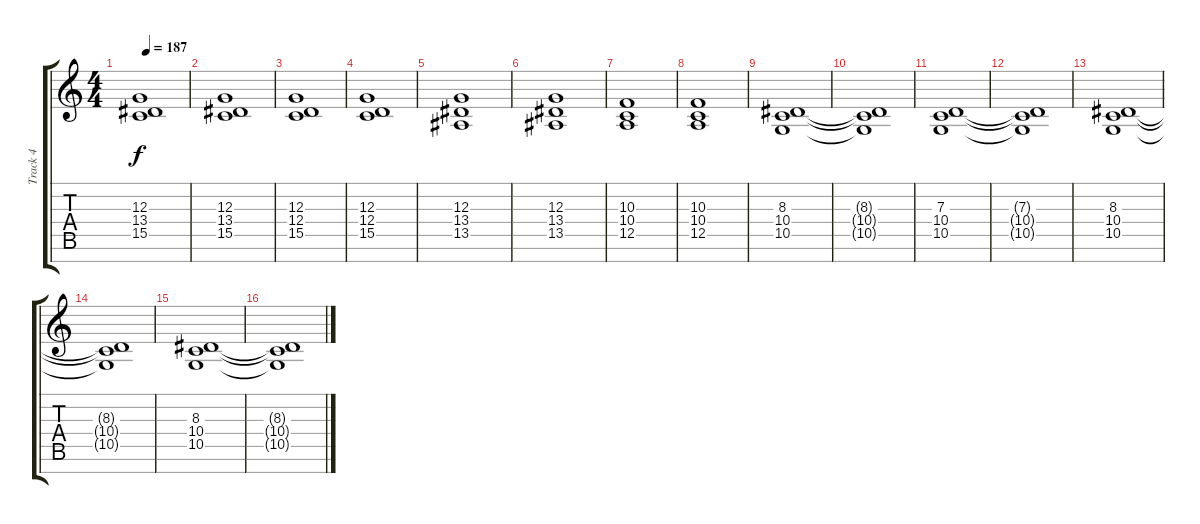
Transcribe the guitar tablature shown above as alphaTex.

\track ("Track 4" "Track 4") {instrument tremolostrings}
\staff {score tabs}
\tuning (E4 B3 G3 D3 A2 E2 B1) {hide}
\ts (4 4)
\tempo 187
\clef g2
\ks c
(12.3 13.4 15.5).1{dy f volume 6 instrument choiraahs} |
(12.3 13.4 15.5).1 |
(12.3 12.4 15.5).1 |
(12.3 12.4 15.5).1 |
(12.3 13.4 13.5).1 |
(12.3 13.4 13.5).1 |
(10.3 10.4 12.5).1 |
(10.3 10.4 12.5).1 |
(8.3 10.4 10.5).1 |
(8.3{t} 10.4{t} 10.5{t}).1 |
(7.3 10.4 10.5).1 |
(7.3{t} 10.4{t} 10.5{t}).1 |
(8.3 10.4 10.5).1 |
(8.3{t} 10.4{t} 10.5{t}).1 |
(8.3 10.4 10.5).1 |
(8.3{t} 10.4{t} 10.5{t}).1
